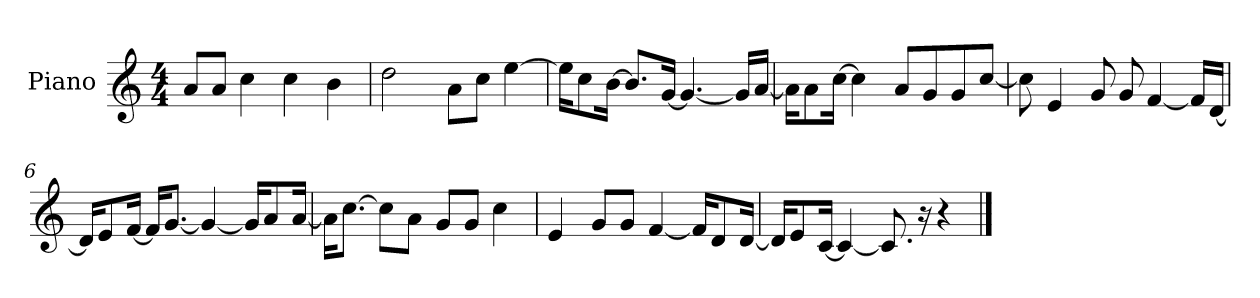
**kern
*part1
*staff1
*I"Piano
*I'P-no
*clefG2
*k[]
*M4/4
*MM90
=1
8a/L
8a/J
4cc\
4cc\
4b\
=2
2dd\
8a\L
8cc\J
[4ee\
=3
16ee\KL]
8cc\
[16b\Jk
8.b/L]
[16g/Jk
4.g/_
16g/LL]
[16a/JJ
=4
16a\KL]
8a\
[16cc\Jk
4cc\]
8a/L
8g/
8g/
[8cc/J
=5
8cc\]
4e/
8g/
8g/
[4f/
16f/LL]
[16d/JJ
!!LO:LB:g=z
=6
16d/KL]
8e/
[16f/Jk
16f/KL]
[8.g/J
4g/_
16g/KL]
8a/
[16a/Jk
=7
16a\KL]
[8.cc\J
8cc\L]
8a\J
8g/L
8g/J
4cc\
=8
4e/
8g/L
8g/J
[4f/
16f/KL]
8d/
[16d/Jk
=9
16d/KL]
8e/
[16c/Jk
4c/_
8.c/]
16r
4r
==
*-
